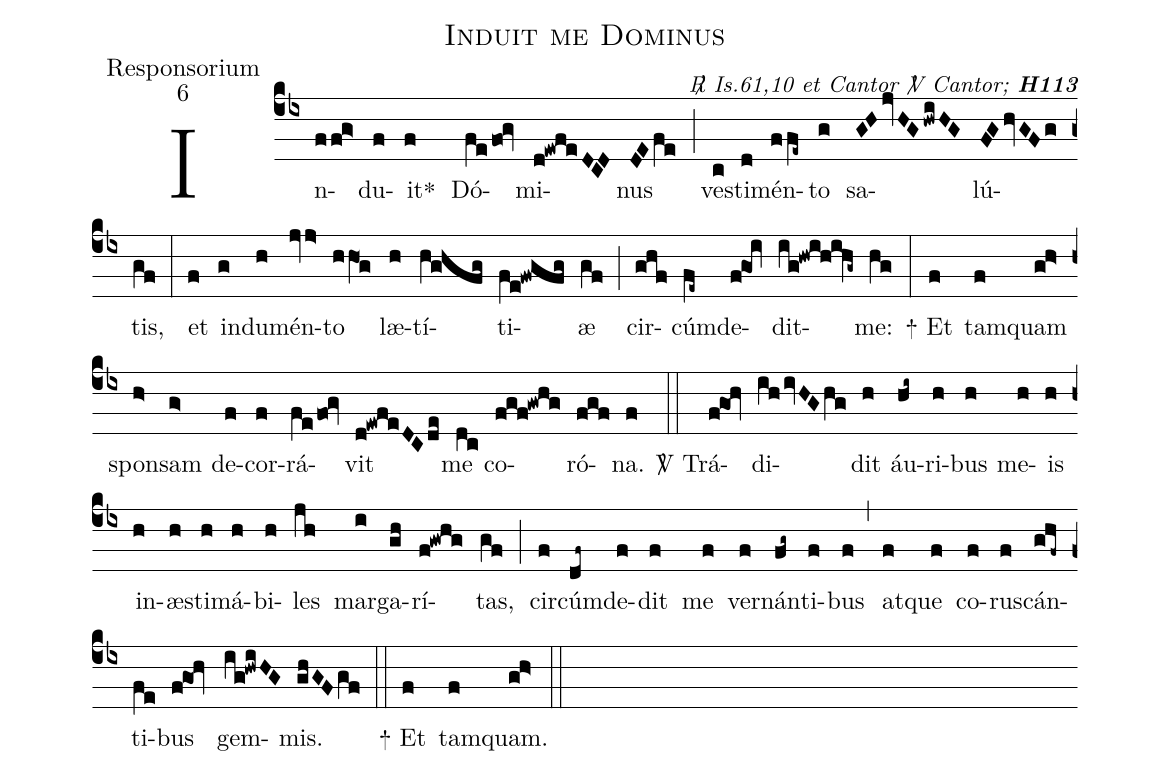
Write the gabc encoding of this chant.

name:Induit me Dominus;
office-part:Responsorium;
mode:6;
commentary:{\itshape\mdseries \Rbar\  Is.61,10 et Cantor \Vbar\   Cantor;\/}   {\bfseries H113};
%%
(cb4) In(ffg>)du(f)it<sp>*</sp>(f) Dó(fe/fo0!gv)mi(d!ewfeDCD)nus(DEfe) (;)
ve(c)sti(d)mén(ffe~)to(g) sa(GHjvHGhwiHG)lú(FGhvGFg)tis,(gf) (:)
et(f) in(g)du(h)mén(jvj>)to(hhO1g) læ(h)tí(hV@ghfg)ti(fe!fwgfg)æ(gf) (;)
cir(ghf)cúm(fe~)de(fgO1i)dit(ig!hwih!i!hg~)me:(hg) (:)
<sp>+</sp> Et(f) tam(f)quam(gh>) spon(h>)sam(g>) de(f)cor(f)rá(fe/fo0!gv)vit(d!ewfeDCde) me(dc) co(fgf!gwhg)ró(fgf)na.(f) (::)
<sp>V/</sp> Trá(f!go1!hv)di(ihivHGhg)dit(h) áu(hi~)ri(h)bus(h) me(h)is(h) in(h)æ(h)sti(h)má(h)bi(h)les(jh) mar(i)ga(gh)rí(f!gwhg)tas,(gf) (;)
cir(f)cúm(df~)de(f)dit(f) me(f) ver(f)nán(fg~)ti(f)bus(f) (,)
at(f)que(f) co(f)ru(f)scán(ghf~)ti(fe)bus(f!go1!hv) gem(ig!hwiHG)mis.(ghGFgf) (::)
<sp>+</sp> Et(f) tam(f)quam.(gh>) (::)
